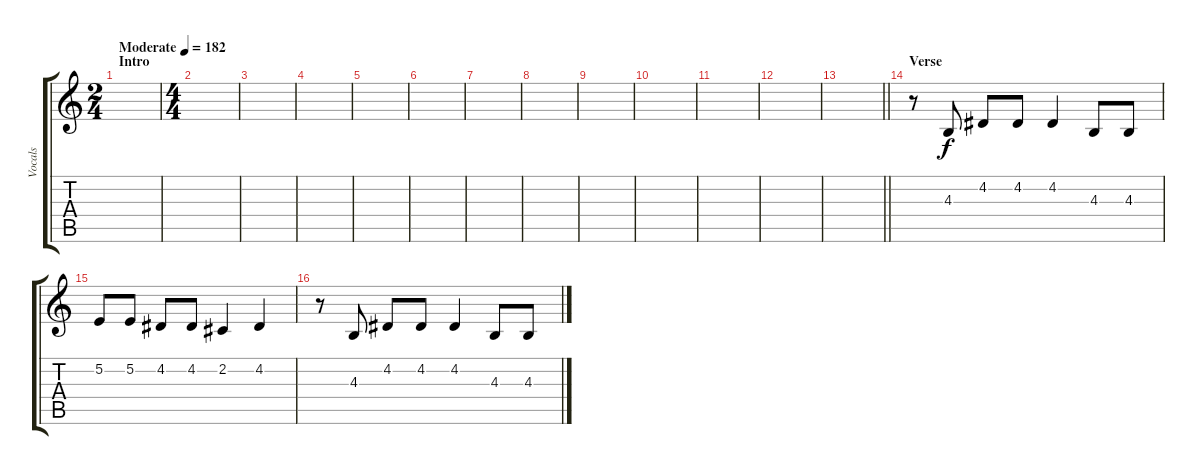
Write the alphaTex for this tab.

\track ("Vocals" "Vocals") {instrument altosax}
\staff {score tabs}
\tuning (E4 B3 G3 D3 A2 E2) {hide}
\ts (2 4)
\section ("" "Intro")
\tempo (182 "Moderate")
\clef g2
\ks c
|
\ts (4 4)
|
|
|
|
|
|
|
|
|
|
|
\barLineRight lightlight
|
\section ("" "Verse")
r.8 4.3.8 4.2.8 4.2.8 4.2.4 4.3.8 4.3.8 |
5.2.8 5.2.8 4.2.8 4.2.8 2.2.4 4.2.4 |
r.8 4.3.8 4.2.8 4.2.8 4.2.4 4.3.8 4.3.8
